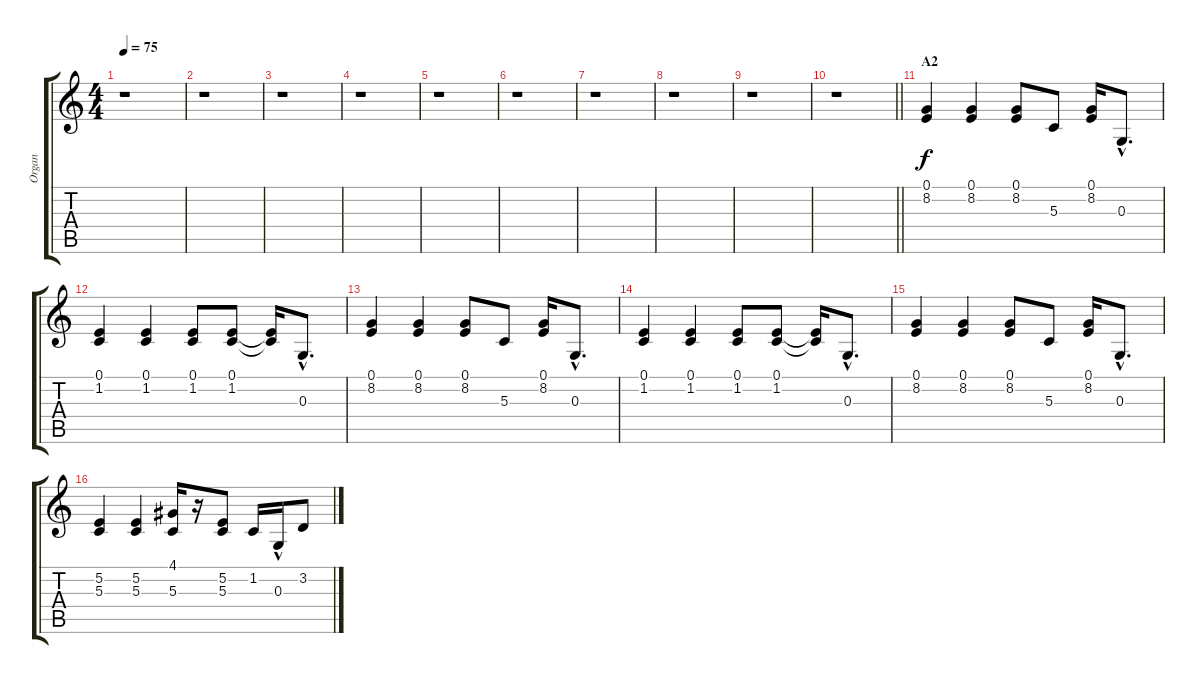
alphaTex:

\track ("Organ" "Organ") {instrument drawbarorgan}
\staff {score tabs}
\tuning (E4 B3 G3 D3 A2 E2) {hide}
\ts (4 4)
\tempo 75
\clef g2
\ks c
r.1{dy f} |
r.1 |
r.1 |
r.1 |
r.1 |
r.1 |
r.1 |
r.1 |
r.1 |
\barLineRight lightlight
r.1 |
\section ("" "A2")
(0.1 8.2).4 (0.1 8.2).4 (0.1 8.2).8 5.3.8 (0.1 8.2).16 0.3{hac}.8{d} |
(0.1 1.2).4 (0.1 1.2).4 (0.1 1.2).8 (0.1 1.2).8 (0.1{t} 1.2{t}).16 0.3{hac}.8{d} |
(0.1 8.2).4 (0.1 8.2).4 (0.1 8.2).8 5.3.8 (0.1 8.2).16 0.3{hac}.8{d} |
(0.1 1.2).4 (0.1 1.2).4 (0.1 1.2).8 (0.1 1.2).8 (0.1{t} 1.2{t}).16 0.3{hac}.8{d} |
(0.1 8.2).4 (0.1 8.2).4 (0.1 8.2).8 5.3.8 (0.1 8.2).16 0.3{hac}.8{d} |
(5.2 5.3).4 (5.2 5.3).4 (4.1 5.3).16 r.16 (5.2 5.3).8 1.2.16 0.3{hac}.16 3.2.8
